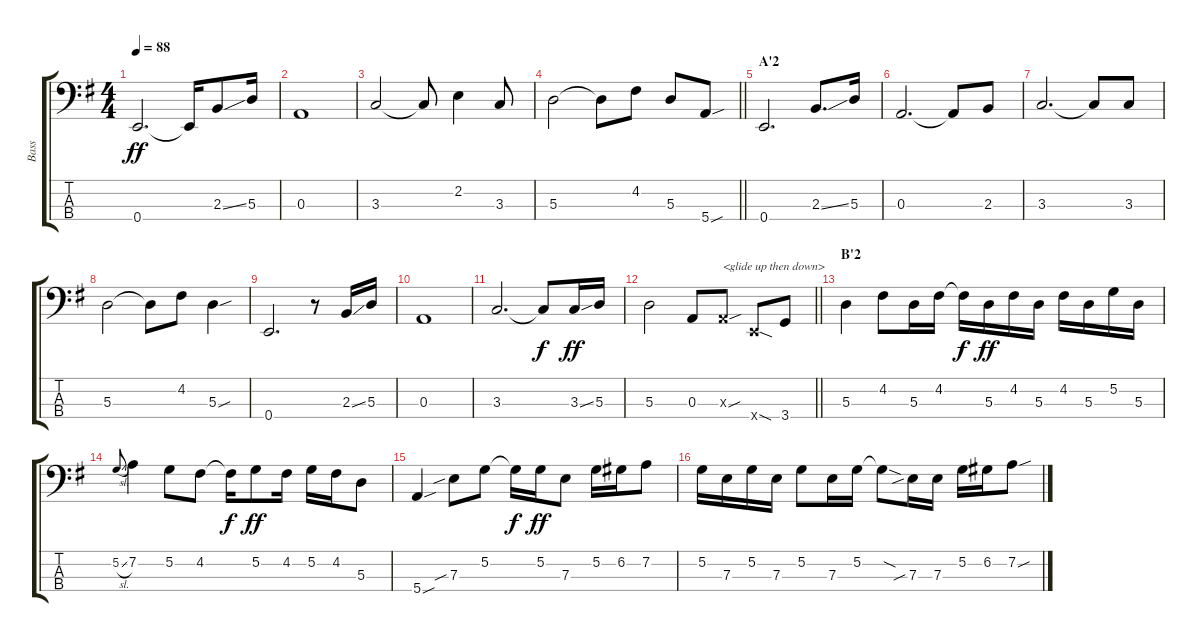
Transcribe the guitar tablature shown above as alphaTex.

\track ("Bass" "Bass") {instrument electricbasspick}
\staff {score tabs}
\tuning (G2 D2 A1 E1) {hide}
\ts (4 4)
\tempo 88
\clef f4
\ks g
0.4.2{d dy ff} 0.4{t}.16 2.3{ss}.8 5.3.16 |
0.3.1 |
3.3.2 3.3{t}.8 2.2.4 3.3.8 |
\barLineRight lightlight
5.3.2 5.3{t}.8 4.2.8 5.3.8 5.4{sou}.8 |
\section ("" "A'2")
0.4.2{d} 2.3{ss}.8{d} 5.3.16 |
0.3.2{d} 0.3{t}.8 2.3.8 |
3.3.2{d} 3.3{t}.8 3.3.8 |
5.3.2 5.3{t}.8 4.2.8 5.3{sou}.4 |
0.4.2{d} r.8 2.3{ss}.16 5.3.16 |
0.3.1 |
3.3.2{d} 3.3{t}.8{dy f} 3.3{ss}.16{dy ff} 5.3.16 |
\barLineRight lightlight
5.3.2 0.3.8 0.3{sou x}.8{txt "<glide up then down>"} 0.4{sod x}.8 3.4.8 |
\section ("" "B'2")
5.3.4 4.2.8 5.3.16 4.2.16 4.2{t}.16{dy f} 5.3.16{dy ff} 4.2.16 5.3.16 4.2.16 5.3.16 5.2.16 5.3.16 |
5.2{sl}.8{gr onbeat} 7.2.4 5.2.8 4.2.8 4.2{t}.16{dy f} 5.2.8{dy ff} 4.2.16 5.2.16 4.2.16 5.3.8 |
5.4{sou}.4 7.3{sib}.8 5.2.8 5.2{t}.16{dy f} 5.2.16{dy ff} 7.3.8 5.2.16 6.2.16 7.2.8 |
5.2.16 7.3.16 5.2.16 7.3.16 5.2.8 7.3.16 5.2.16 5.2{sod t}.8 7.3{sib}.16 7.3.16 5.2.16 6.2.16 7.2{sou}.8
